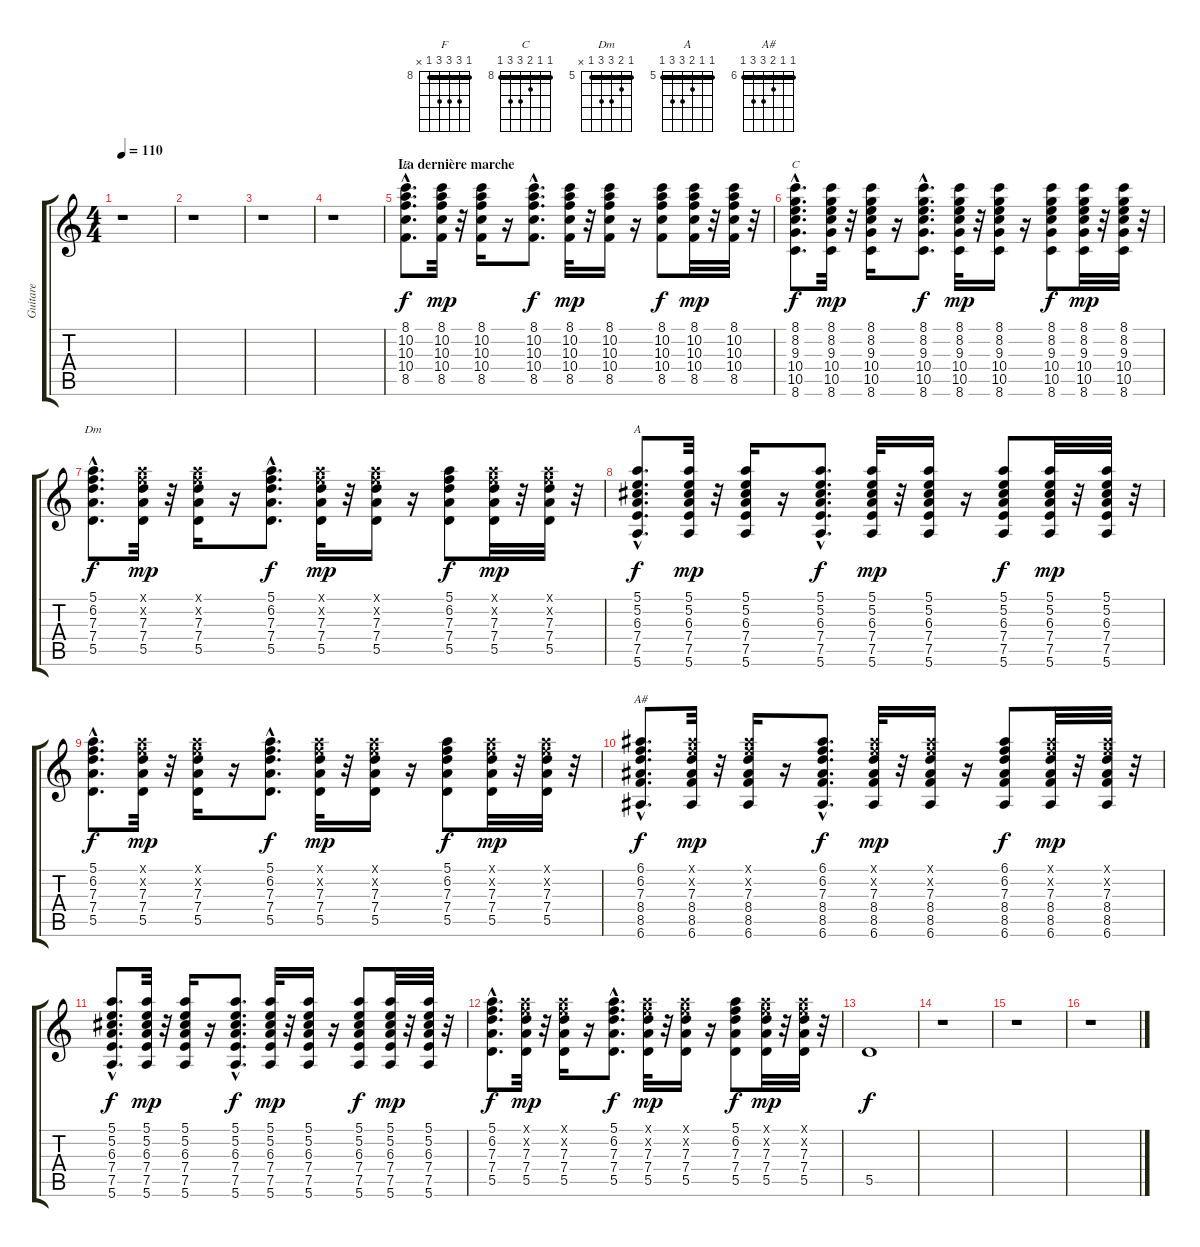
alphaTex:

\track ("Guitare" "Guitare") {instrument acousticguitarnylon}
\staff {score tabs}
\tuning (E4 B3 G3 D3 A2 E2) {hide}
\chord ("F" 8 10 10 10 8 x) {firstfret 8 barre 8}
\chord ("C" 8 8 9 10 10 8) {firstfret 8 barre 8}
\chord ("Dm" 5 6 7 7 5 x) {firstfret 5 barre 5}
\chord ("A" 5 5 6 7 7 5) {firstfret 5 barre 5}
\chord ("A#" 6 6 7 8 8 6) {firstfret 6 barre 6}
\ts (4 4)
\tempo 110
\clef g2
\ks c
r.1{dy f} |
r.1 |
r.1 |
r.1 |
\section ("" "La dernière marche")
(8.1{hac} 10.2{hac} 10.3{hac} 10.4{hac} 8.5{hac}).8{d ch "F"} (8.1 10.2 10.3 10.4 8.5).32{dy mp} r.32 (8.1 10.2 10.3 10.4 8.5).16 r.16 (8.1{hac} 10.2{hac} 10.3{hac} 10.4{hac} 8.5{hac}).8{d dy f} (8.1 10.2 10.3 10.4 8.5).32{dy mp} r.32 (8.1 10.2 10.3 10.4 8.5).16 r.16 (8.1 10.2 10.3 10.4 8.5).8{dy f} (8.1 10.2 10.3 10.4 8.5).32{dy mp} r.32 (8.1 10.2 10.3 10.4 8.5).32 r.32 |
(8.1{hac} 8.2{hac} 9.3{hac} 10.4{hac} 10.5{hac} 8.6{hac}).8{d ch "C" dy f} (8.1 8.2 9.3 10.4 10.5 8.6).32{dy mp} r.32 (8.1 8.2 9.3 10.4 10.5 8.6).16 r.16 (8.1{hac} 8.2{hac} 9.3{hac} 10.4{hac} 10.5{hac} 8.6{hac}).8{d dy f} (8.1 8.2 9.3 10.4 10.5 8.6).32{dy mp} r.32 (8.1 8.2 9.3 10.4 10.5 8.6).16 r.16 (8.1 8.2 9.3 10.4 10.5 8.6).8{dy f} (8.1 8.2 9.3 10.4 10.5 8.6).32{dy mp} r.32 (8.1 8.2 9.3 10.4 10.5 8.6).32 r.32 |
(5.1{hac} 6.2{hac} 7.3{hac} 7.4{hac} 5.5{hac}).8{d ch "Dm" dy f} (5.1{x} 6.2{x} 7.3 7.4 5.5).32{dy mp} r.32 (5.1{x} 6.2{x} 7.3 7.4 5.5).16 r.16 (5.1{hac} 6.2{hac} 7.3{hac} 7.4{hac} 5.5{hac}).8{d dy f} (5.1{x} 6.2{x} 7.3 7.4 5.5).32{dy mp} r.32 (5.1{x} 6.2{x} 7.3 7.4 5.5).16 r.16 (5.1 6.2 7.3 7.4 5.5).8{dy f} (5.1{x} 6.2{x} 7.3 7.4 5.5).32{dy mp} r.32 (5.1{x} 6.2{x} 7.3 7.4 5.5).32 r.32 |
(5.1{hac} 5.2{hac} 6.3{hac} 7.4{hac} 7.5{hac} 5.6{hac}).8{d ch "A" dy f} (5.1 5.2 6.3 7.4 7.5 5.6).32{dy mp} r.32 (5.1 5.2 6.3 7.4 7.5 5.6).16 r.16 (5.1{hac} 5.2{hac} 6.3{hac} 7.4{hac} 7.5{hac} 5.6{hac}).8{d dy f} (5.1 5.2 6.3 7.4 7.5 5.6).32{dy mp} r.32 (5.1 5.2 6.3 7.4 7.5 5.6).16 r.16 (5.1 5.2 6.3 7.4 7.5 5.6).8{dy f} (5.1 5.2 6.3 7.4 7.5 5.6).32{dy mp} r.32 (5.1 5.2 6.3 7.4 7.5 5.6).32 r.32 |
(5.1{hac} 6.2{hac} 7.3{hac} 7.4{hac} 5.5{hac}).8{d dy f} (5.1{x} 6.2{x} 7.3 7.4 5.5).32{dy mp} r.32 (5.1{x} 6.2{x} 7.3 7.4 5.5).16 r.16 (5.1{hac} 6.2{hac} 7.3{hac} 7.4{hac} 5.5{hac}).8{d dy f} (5.1{x} 6.2{x} 7.3 7.4 5.5).32{dy mp} r.32 (5.1{x} 6.2{x} 7.3 7.4 5.5).16 r.16 (5.1 6.2 7.3 7.4 5.5).8{dy f} (5.1{x} 6.2{x} 7.3 7.4 5.5).32{dy mp} r.32 (5.1{x} 6.2{x} 7.3 7.4 5.5).32 r.32 |
(6.1{hac} 6.2{hac} 7.3{hac} 8.4{hac} 8.5{hac} 6.6{hac}).8{d ch "A#" dy f} (6.1{x} 6.2{x} 7.3 8.4 8.5 6.6).32{dy mp} r.32 (6.1{x} 6.2{x} 7.3 8.4 8.5 6.6).16 r.16 (6.1{hac} 6.2{hac} 7.3{hac} 8.4{hac} 8.5{hac} 6.6{hac}).8{d dy f} (6.1{x} 6.2{x} 7.3 8.4 8.5 6.6).32{dy mp} r.32 (6.1{x} 6.2{x} 7.3 8.4 8.5 6.6).16 r.16 (6.1 6.2 7.3 8.4 8.5 6.6).8{dy f} (6.1{x} 6.2{x} 7.3 8.4 8.5 6.6).32{dy mp} r.32 (6.1{x} 6.2{x} 7.3 8.4 8.5 6.6).32 r.32 |
(5.1{hac} 5.2{hac} 6.3{hac} 7.4{hac} 7.5{hac} 5.6{hac}).8{d dy f} (5.1 5.2 6.3 7.4 7.5 5.6).32{dy mp} r.32 (5.1 5.2 6.3 7.4 7.5 5.6).16 r.16 (5.1{hac} 5.2{hac} 6.3{hac} 7.4{hac} 7.5{hac} 5.6{hac}).8{d dy f} (5.1 5.2 6.3 7.4 7.5 5.6).32{dy mp} r.32 (5.1 5.2 6.3 7.4 7.5 5.6).16 r.16 (5.1 5.2 6.3 7.4 7.5 5.6).8{dy f} (5.1 5.2 6.3 7.4 7.5 5.6).32{dy mp} r.32 (5.1 5.2 6.3 7.4 7.5 5.6).32 r.32 |
(5.1{hac} 6.2{hac} 7.3{hac} 7.4{hac} 5.5{hac}).8{d dy f} (5.1{x} 6.2{x} 7.3 7.4 5.5).32{dy mp} r.32 (5.1{x} 6.2{x} 7.3 7.4 5.5).16 r.16 (5.1{hac} 6.2{hac} 7.3{hac} 7.4{hac} 5.5{hac}).8{d dy f} (5.1{x} 6.2{x} 7.3 7.4 5.5).32{dy mp} r.32 (5.1{x} 6.2{x} 7.3 7.4 5.5).16 r.16 (5.1 6.2 7.3 7.4 5.5).8{dy f} (5.1{x} 6.2{x} 7.3 7.4 5.5).32{dy mp} r.32 (5.1{x} 6.2{x} 7.3 7.4 5.5).32 r.32 |
5.5.1{dy f} |
r.1 |
r.1 |
r.1
